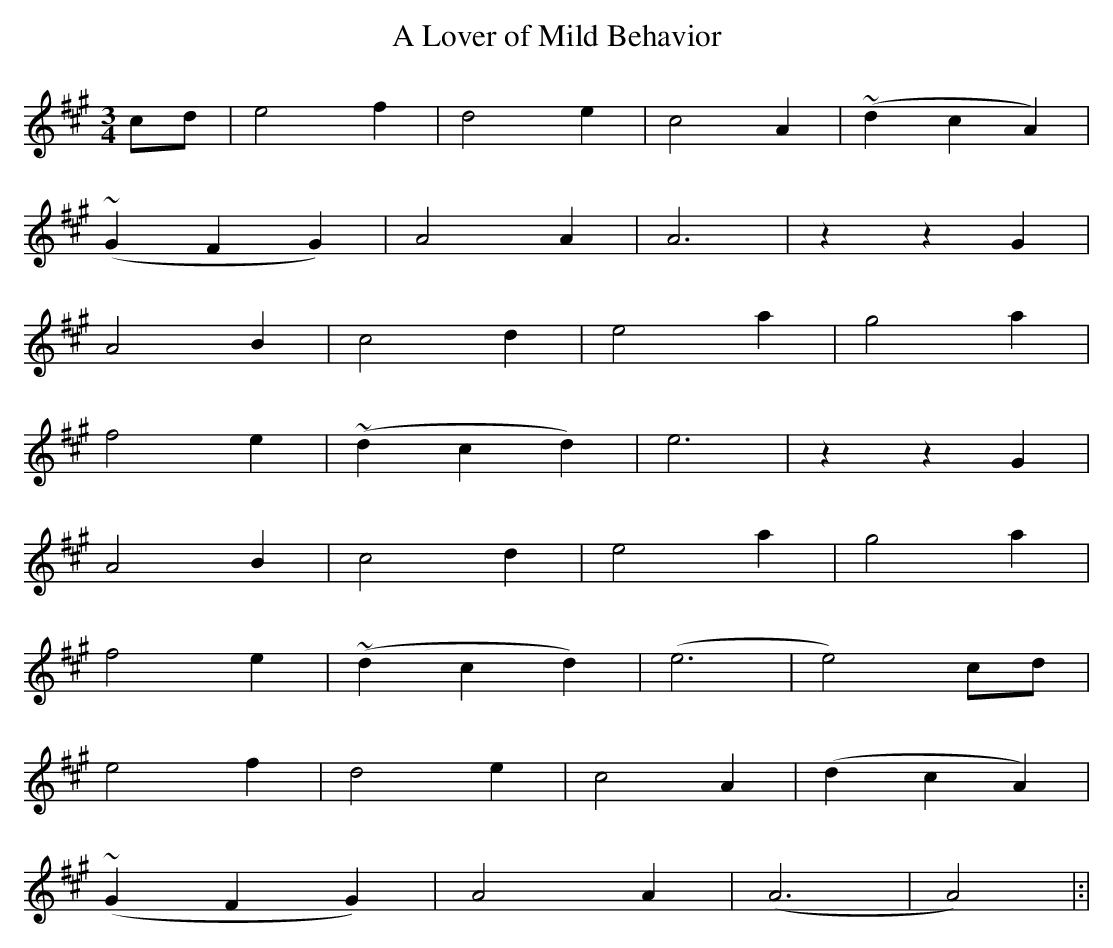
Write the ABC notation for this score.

X:1
T: A Lover of Mild Behavior
M: 3/4
L: 1/4
K: A
c/2-d/2 | e2-f | d2-e | c2-A | (~d c A) |
(~G F G) | A2 A | A3 | zzG |
A2-B | c2-d | e2-a | g2-a |
f2-e | (~d c d) | e3 | zzG |
A2-B | c2-d | e2-a | g2-a |
f2-e | (~d c d) | (e3 | e2) c/2-d/2 |
e2-f | d2-e | c2-A | (d c A) |
(~G F G) | A2 A | (A3 | A2) |:|
